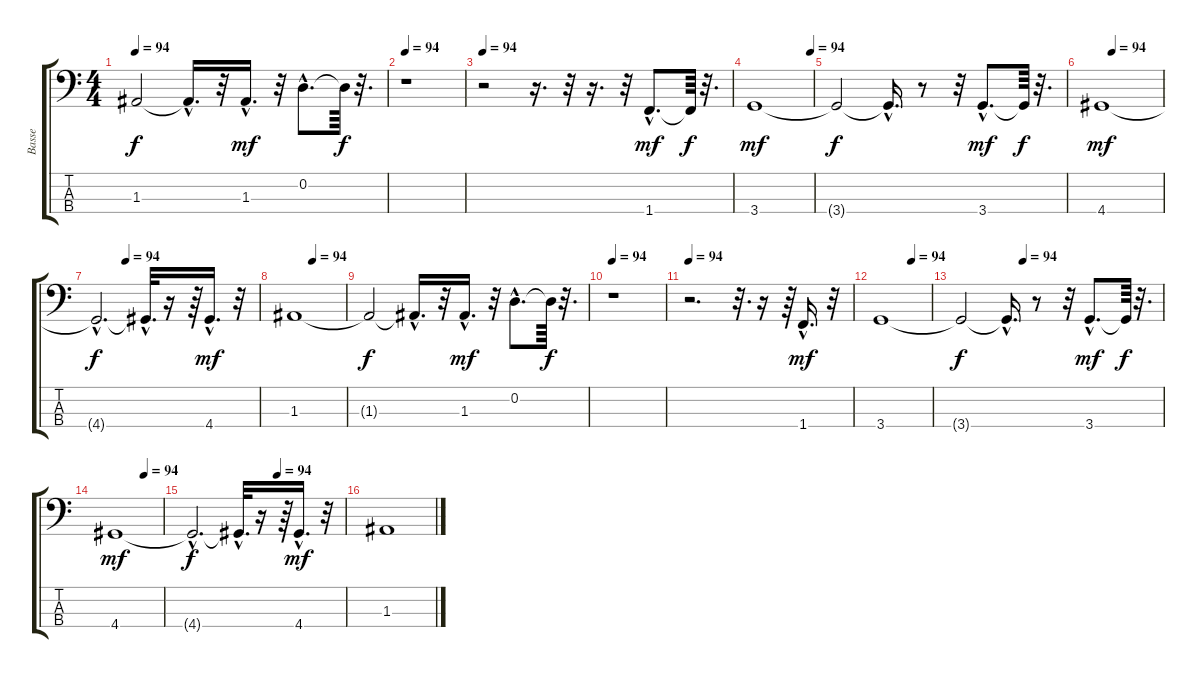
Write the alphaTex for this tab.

\track ("Basse" "Basse") {instrument acousticbass}
\staff {score tabs}
\tuning (G2 D2 A1 E1) {hide}
\ts (4 4)
\tempo 94
\clef f4
\ks c
1.3{t}.2{dy f} 1.3{hac t}.16{d} r.32 1.3{hac}.16{d dy mf} r.32 0.2{hac}.8{d} 0.2{t}.64{dy f} r.32{d} |
\tempo 94
r.1 |
\tempo 94
r.2 r.16{d} r.32 r.16{d} r.32 1.4{hac}.8{d dy mf} 1.4{t}.64{dy f} r.32{d} |
\tempo (94 0.96875)
3.4.1{dy mf} |
3.4{t}.2{dy f} 3.4{hac t}.16{d} r.8 r.32 3.4{hac}.8{d dy mf} 3.4{t}.64{dy f} r.32{d} |
\tempo (94 0.1875)
4.4.1{dy mf} |
\tempo (94 0.1875)
4.4{hac t}.2{d dy f} 4.4{hac t}.32{d} r.16 r.64 4.4{hac}.16{d dy mf} r.32 |
\tempo (94 0.375)
1.3.1 |
1.3{t}.2{dy f} 1.3{hac t}.16{d} r.32 1.3{hac}.16{d dy mf} r.32 0.2{hac}.8{d} 0.2{t}.64{dy f} r.32{d} |
\tempo 94
r.1 |
\tempo 94
r.2{d} r.32{d} r.16 r.64 1.4{hac}.16{d dy mf} r.32 |
\tempo (94 0.625)
3.4.1 |
\tempo (94 0.3125)
3.4{t}.2{dy f} 3.4{hac t}.16{d} r.8 r.32 3.4{hac}.8{d dy mf} 3.4{t}.64{dy f} r.32{d} |
\tempo (94 0.625)
4.4.1{dy mf} |
\tempo (94 0.5625)
4.4{hac t}.2{d dy f} 4.4{hac t}.32{d} r.16 r.64 4.4{hac}.16{d dy mf} r.32 |
1.3.1
